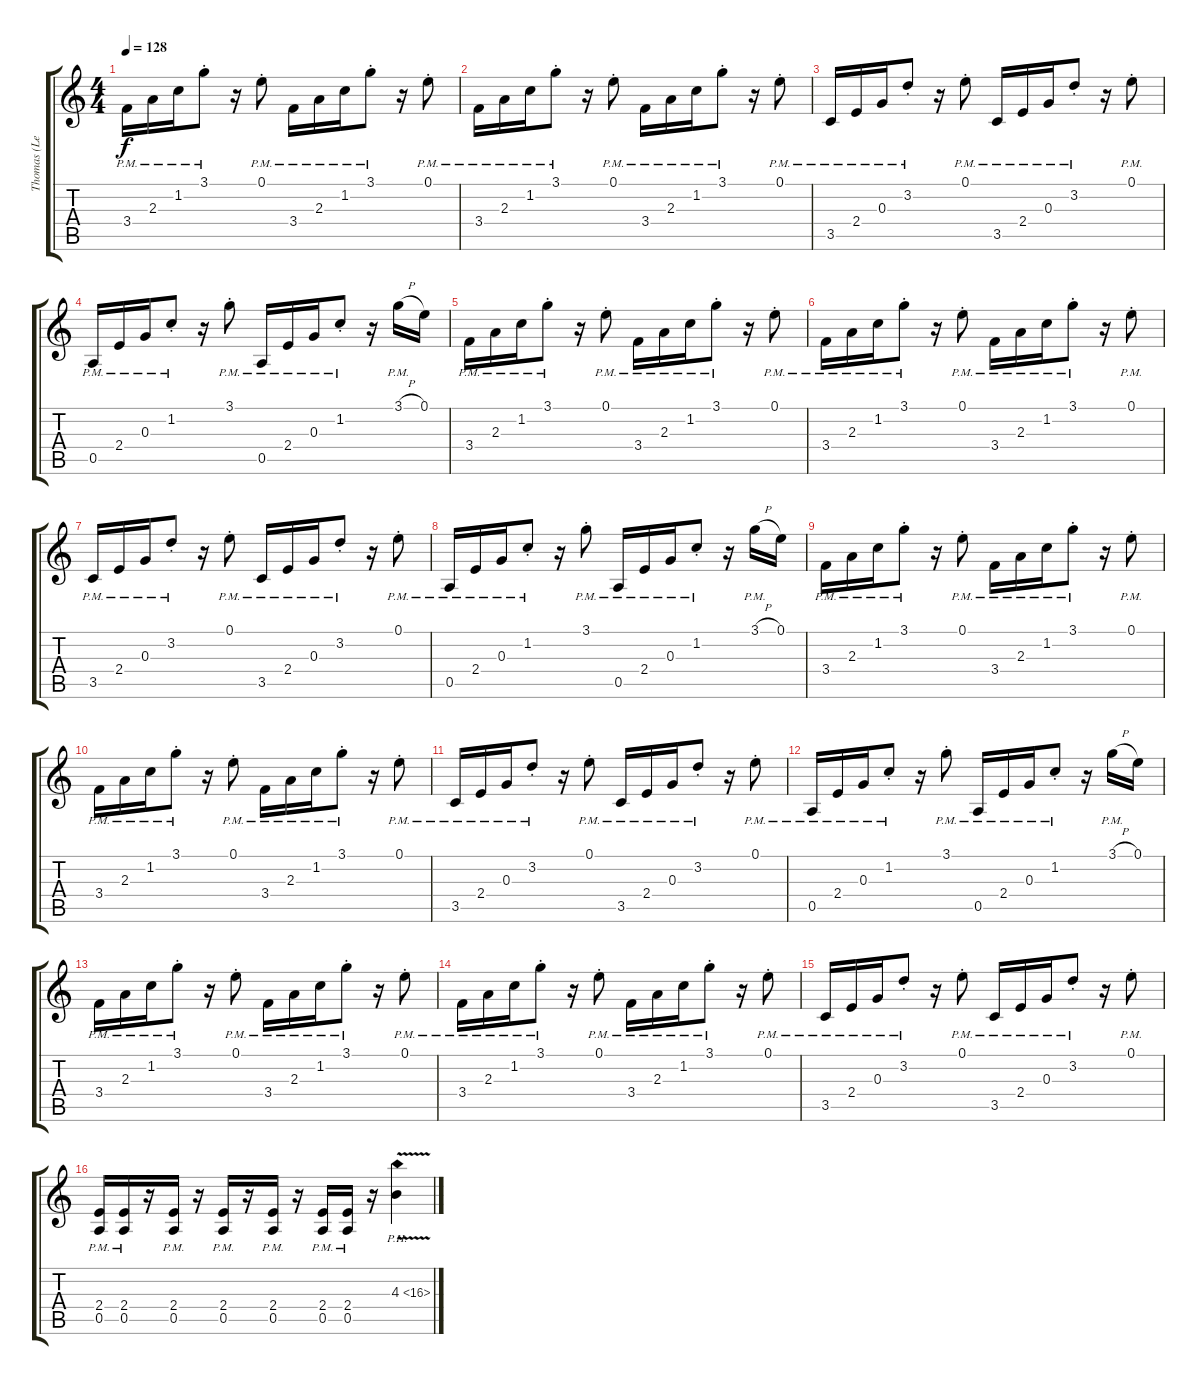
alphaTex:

\track ("Thomas (Left)" "Thomas (Le") {instrument overdrivenguitar}
\staff {score tabs}
\tuning (E4 B3 G3 D3 A2 E2) {hide}
\ts (4 4)
\tempo 128
\clef g2
\ks c
3.4{pm}.16{dy f instrument overdrivenguitar} 2.3{pm}.16 1.2{pm}.16 3.1{pm st}.8 r.16 0.1{pm st}.8 3.4{pm}.16 2.3{pm}.16 1.2{pm}.16 3.1{pm st}.8 r.16 0.1{pm st}.8 |
3.4{pm}.16 2.3{pm}.16 1.2{pm}.16 3.1{pm st}.8 r.16 0.1{pm st}.8 3.4{pm}.16 2.3{pm}.16 1.2{pm}.16 3.1{pm st}.8 r.16 0.1{pm st}.8 |
3.5{pm}.16 2.4{pm}.16 0.3{pm}.16 3.2{pm st}.8 r.16 0.1{pm st}.8 3.5{pm}.16 2.4{pm}.16 0.3{pm}.16 3.2{pm st}.8 r.16 0.1{pm st}.8 |
0.5{pm}.16 2.4{pm}.16 0.3{pm}.16 1.2{pm st}.8 r.16 3.1{pm st}.8 0.5{pm}.16 2.4{pm}.16 0.3{pm}.16 1.2{pm st}.8 r.16 3.1{h pm}.16 0.1.16 |
3.4{pm}.16 2.3{pm}.16 1.2{pm}.16 3.1{pm st}.8 r.16 0.1{pm st}.8 3.4{pm}.16 2.3{pm}.16 1.2{pm}.16 3.1{pm st}.8 r.16 0.1{pm st}.8 |
3.4{pm}.16 2.3{pm}.16 1.2{pm}.16 3.1{pm st}.8 r.16 0.1{pm st}.8 3.4{pm}.16 2.3{pm}.16 1.2{pm}.16 3.1{pm st}.8 r.16 0.1{pm st}.8 |
3.5{pm}.16 2.4{pm}.16 0.3{pm}.16 3.2{pm st}.8 r.16 0.1{pm st}.8 3.5{pm}.16 2.4{pm}.16 0.3{pm}.16 3.2{pm st}.8 r.16 0.1{pm st}.8 |
0.5{pm}.16 2.4{pm}.16 0.3{pm}.16 1.2{pm st}.8 r.16 3.1{pm st}.8 0.5{pm}.16 2.4{pm}.16 0.3{pm}.16 1.2{pm st}.8 r.16 3.1{h pm}.16 0.1.16 |
3.4{pm}.16 2.3{pm}.16 1.2{pm}.16 3.1{pm st}.8 r.16 0.1{pm st}.8 3.4{pm}.16 2.3{pm}.16 1.2{pm}.16 3.1{pm st}.8 r.16 0.1{pm st}.8 |
3.4{pm}.16 2.3{pm}.16 1.2{pm}.16 3.1{pm st}.8 r.16 0.1{pm st}.8 3.4{pm}.16 2.3{pm}.16 1.2{pm}.16 3.1{pm st}.8 r.16 0.1{pm st}.8 |
3.5{pm}.16 2.4{pm}.16 0.3{pm}.16 3.2{pm st}.8 r.16 0.1{pm st}.8 3.5{pm}.16 2.4{pm}.16 0.3{pm}.16 3.2{pm st}.8 r.16 0.1{pm st}.8 |
0.5{pm}.16 2.4{pm}.16 0.3{pm}.16 1.2{pm st}.8 r.16 3.1{pm st}.8 0.5{pm}.16 2.4{pm}.16 0.3{pm}.16 1.2{pm st}.8 r.16 3.1{h pm}.16 0.1.16 |
3.4{pm}.16 2.3{pm}.16 1.2{pm}.16 3.1{pm st}.8 r.16 0.1{pm st}.8 3.4{pm}.16 2.3{pm}.16 1.2{pm}.16 3.1{pm st}.8 r.16 0.1{pm st}.8 |
3.4{pm}.16 2.3{pm}.16 1.2{pm}.16 3.1{pm st}.8 r.16 0.1{pm st}.8 3.4{pm}.16 2.3{pm}.16 1.2{pm}.16 3.1{pm st}.8 r.16 0.1{pm st}.8 |
3.5{pm}.16 2.4{pm}.16 0.3{pm}.16 3.2{pm st}.8 r.16 0.1{pm st}.8 3.5{pm}.16 2.4{pm}.16 0.3{pm}.16 3.2{pm st}.8 r.16 0.1{pm st}.8 |
(2.4{pm} 0.5{pm}).16 (2.4{pm} 0.5{pm}).16 r.16 (2.4{pm} 0.5{pm}).16 r.16 (2.4{pm} 0.5{pm}).16 r.16 (2.4{pm} 0.5{pm}).16 r.16 (2.4{pm} 0.5{pm}).16 (2.4{pm} 0.5{pm}).16 r.16 4.3{ph 12 v}.4
